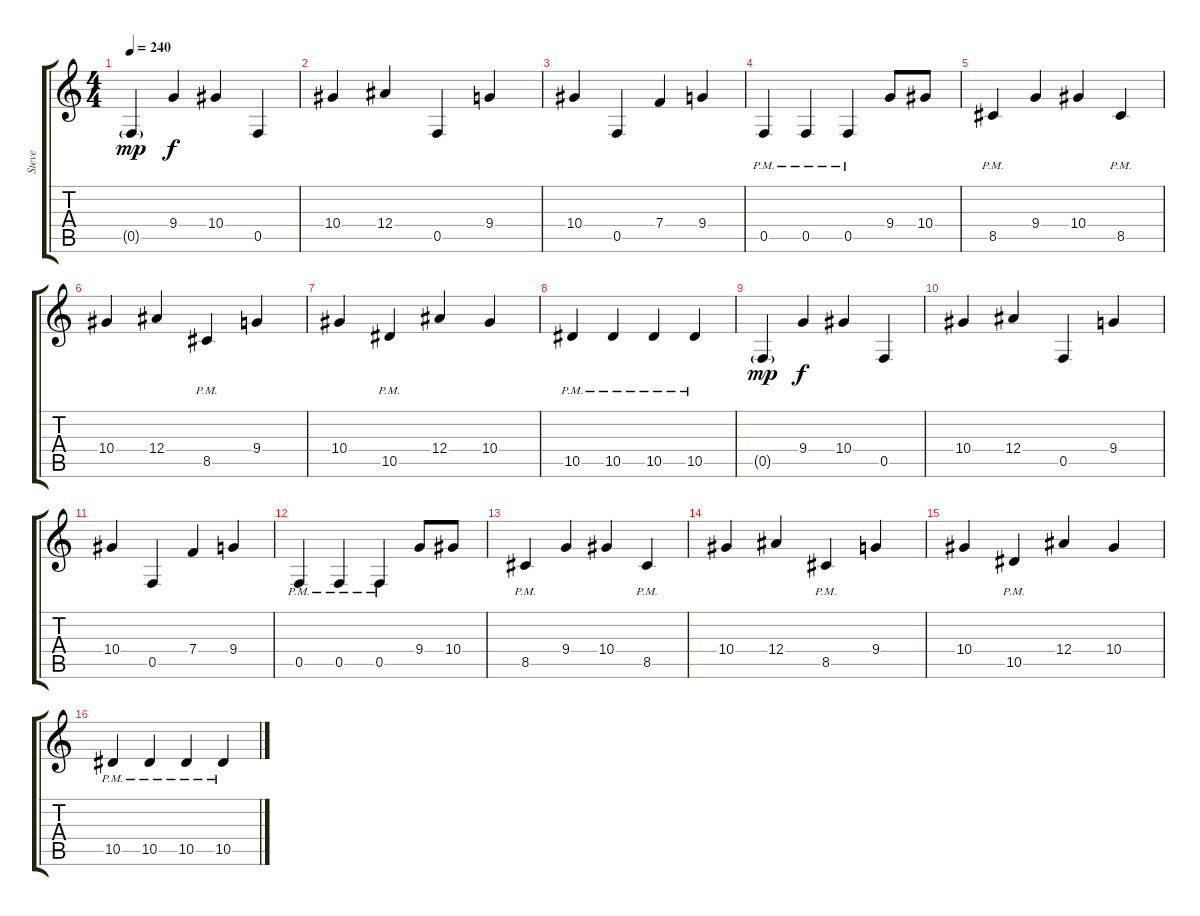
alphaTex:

\track ("Steve" "Steve") {instrument overdrivenguitar}
\staff {score tabs}
\tuning (C4 G3 Eb3 Bb2 F2 C2) {hide}
\ts (4 4)
\tempo 240
\clef g2
\ks c
0.5{g}.4{dy mp} 9.4.4{dy f} 10.4.4 0.5.4 |
10.4.4 12.4.4 0.5.4 9.4.4 |
10.4.4 0.5.4 7.4.4 9.4.4 |
0.5{pm}.4 0.5{pm}.4 0.5{pm}.4 9.4.8 10.4.8 |
8.5{pm}.4 9.4.4 10.4.4 8.5{pm}.4 |
10.4.4 12.4.4 8.5{pm}.4 9.4.4 |
10.4.4 10.5{pm}.4 12.4.4 10.4.4 |
10.5{pm}.4 10.5{pm}.4 10.5{pm}.4 10.5{pm}.4 |
0.5{g}.4{dy mp} 9.4.4{dy f} 10.4.4 0.5.4 |
10.4.4 12.4.4 0.5.4 9.4.4 |
10.4.4 0.5.4 7.4.4 9.4.4 |
0.5{pm}.4 0.5{pm}.4 0.5{pm}.4 9.4.8 10.4.8 |
8.5{pm}.4 9.4.4 10.4.4 8.5{pm}.4 |
10.4.4 12.4.4 8.5{pm}.4 9.4.4 |
10.4.4 10.5{pm}.4 12.4.4 10.4.4 |
10.5{pm}.4 10.5{pm}.4 10.5{pm}.4 10.5{pm}.4
